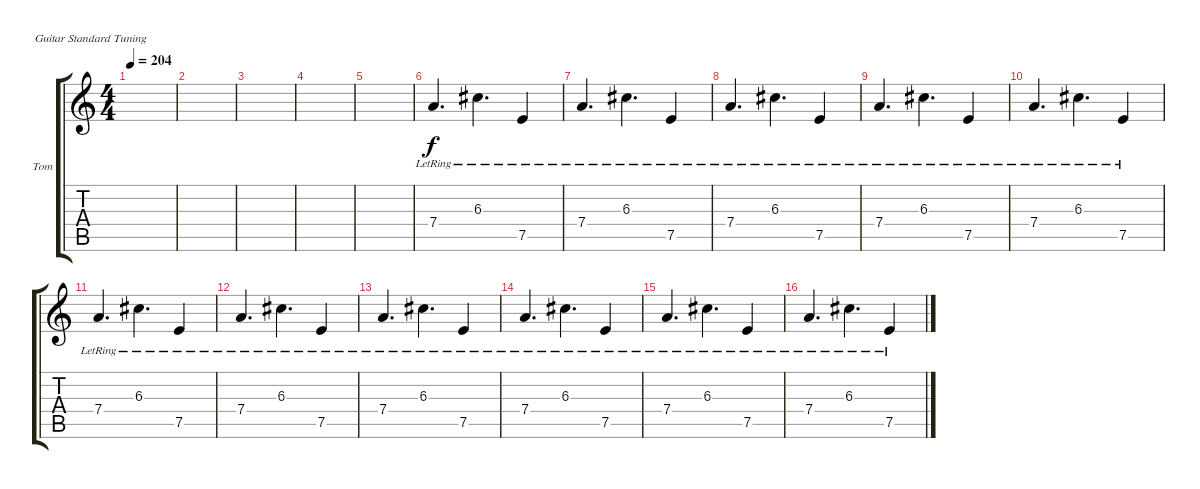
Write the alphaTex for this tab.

\defaultSystemsLayout 4
\bracketExtendMode groupsimilarinstruments
\firstSystemTrackNameOrientation horizontal
\otherSystemsTrackNameOrientation horizontal
\track ("Tom Delonge" "Tom") {instrument distortionguitar}
\staff {score tabs}
\tuning (E4 B3 G3 D3 A2 E2)
\ts (4 4)
\tempo 204
\clef g2
\ks c
|
|
|
|
|
7.4{lr}.4{d} 6.3{lr}.4{d} 7.5{lr}.4 |
7.4{lr}.4{d} 6.3{lr}.4{d} 7.5{lr}.4 |
7.4{lr}.4{d} 6.3{lr}.4{d} 7.5{lr}.4 |
7.4{lr}.4{d} 6.3{lr}.4{d} 7.5{lr}.4 |
7.4{lr}.4{d} 6.3{lr}.4{d} 7.5{lr}.4 |
7.4{lr}.4{d} 6.3{lr}.4{d} 7.5{lr}.4 |
7.4{lr}.4{d} 6.3{lr}.4{d} 7.5{lr}.4 |
7.4{lr}.4{d} 6.3{lr}.4{d} 7.5{lr}.4 |
7.4{lr}.4{d} 6.3{lr}.4{d} 7.5{lr}.4 |
7.4{lr}.4{d} 6.3{lr}.4{d} 7.5{lr}.4 |
7.4{lr}.4{d} 6.3{lr}.4{d} 7.5{lr}.4
